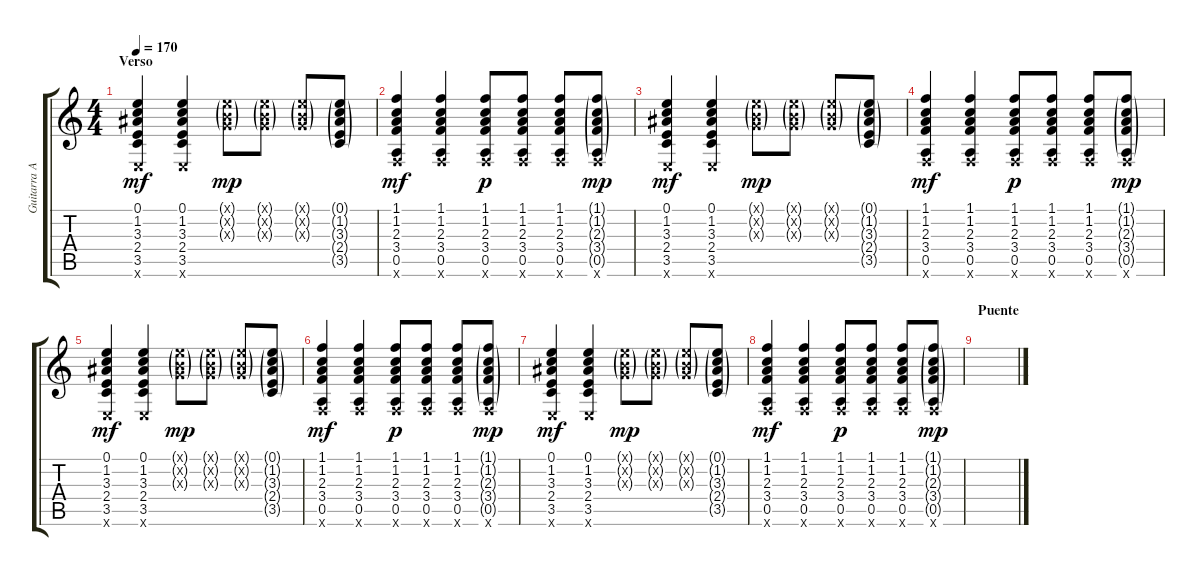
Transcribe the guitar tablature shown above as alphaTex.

\track ("Guitarra Acustica (Verso y Outro)" "Guitarra A") {instrument acousticguitarsteel}
\staff {score tabs}
\tuning (E4 B3 G3 D3 A2 E2) {hide}
\ts (4 4)
\section ("" "Verso")
\tempo 170
\clef g2
\ks c
(0.1 1.2 3.3 2.4 3.5 0.6{x}).4{dy mf} (0.1 1.2 3.3 2.4 3.5 0.6{x}).4 (0.1{g x} 0.2{g x} 0.3{g x}).8{dy mp} (0.1{g x} 0.2{g x} 0.3{g x}).8 (0.1{g x} 0.2{g x} 0.3{g x}).8 (0.1{g} 1.2{g} 3.3{g} 2.4{g} 3.5{g}).8 |
(1.1 1.2 2.3 3.4 0.5 1.6{x}).4{dy mf} (1.1 1.2 2.3 3.4 0.5 1.6{x}).4 (1.1 1.2 2.3 3.4 0.5 1.6{x}).8{dy p} (1.1 1.2 2.3 3.4 0.5 1.6{x}).8 (1.1 1.2 2.3 3.4 0.5 1.6{x}).8 (1.1{g} 1.2{g} 2.3{g} 3.4{g} 0.5{g} 1.6{x}).8{dy mp} |
(0.1 1.2 3.3 2.4 3.5 0.6{x}).4{dy mf} (0.1 1.2 3.3 2.4 3.5 0.6{x}).4 (0.1{g x} 0.2{g x} 0.3{g x}).8{dy mp} (0.1{g x} 0.2{g x} 0.3{g x}).8 (0.1{g x} 0.2{g x} 0.3{g x}).8 (0.1{g} 1.2{g} 3.3{g} 2.4{g} 3.5{g}).8 |
(1.1 1.2 2.3 3.4 0.5 1.6{x}).4{dy mf} (1.1 1.2 2.3 3.4 0.5 1.6{x}).4 (1.1 1.2 2.3 3.4 0.5 1.6{x}).8{dy p} (1.1 1.2 2.3 3.4 0.5 1.6{x}).8 (1.1 1.2 2.3 3.4 0.5 1.6{x}).8 (1.1{g} 1.2{g} 2.3{g} 3.4{g} 0.5{g} 1.6{x}).8{dy mp} |
(0.1 1.2 3.3 2.4 3.5 0.6{x}).4{dy mf} (0.1 1.2 3.3 2.4 3.5 0.6{x}).4 (0.1{g x} 0.2{g x} 0.3{g x}).8{dy mp} (0.1{g x} 0.2{g x} 0.3{g x}).8 (0.1{g x} 0.2{g x} 0.3{g x}).8 (0.1{g} 1.2{g} 3.3{g} 2.4{g} 3.5{g}).8 |
(1.1 1.2 2.3 3.4 0.5 1.6{x}).4{dy mf} (1.1 1.2 2.3 3.4 0.5 1.6{x}).4 (1.1 1.2 2.3 3.4 0.5 1.6{x}).8{dy p} (1.1 1.2 2.3 3.4 0.5 1.6{x}).8 (1.1 1.2 2.3 3.4 0.5 1.6{x}).8 (1.1{g} 1.2{g} 2.3{g} 3.4{g} 0.5{g} 1.6{x}).8{dy mp} |
(0.1 1.2 3.3 2.4 3.5 0.6{x}).4{dy mf} (0.1 1.2 3.3 2.4 3.5 0.6{x}).4 (0.1{g x} 0.2{g x} 0.3{g x}).8{dy mp} (0.1{g x} 0.2{g x} 0.3{g x}).8 (0.1{g x} 0.2{g x} 0.3{g x}).8 (0.1{g} 1.2{g} 3.3{g} 2.4{g} 3.5{g}).8 |
(1.1 1.2 2.3 3.4 0.5 1.6{x}).4{dy mf} (1.1 1.2 2.3 3.4 0.5 1.6{x}).4 (1.1 1.2 2.3 3.4 0.5 1.6{x}).8{dy p} (1.1 1.2 2.3 3.4 0.5 1.6{x}).8 (1.1 1.2 2.3 3.4 0.5 1.6{x}).8 (1.1{g} 1.2{g} 2.3{g} 3.4{g} 0.5{g} 1.6{x}).8{dy mp} |
\section ("" "Puente")
